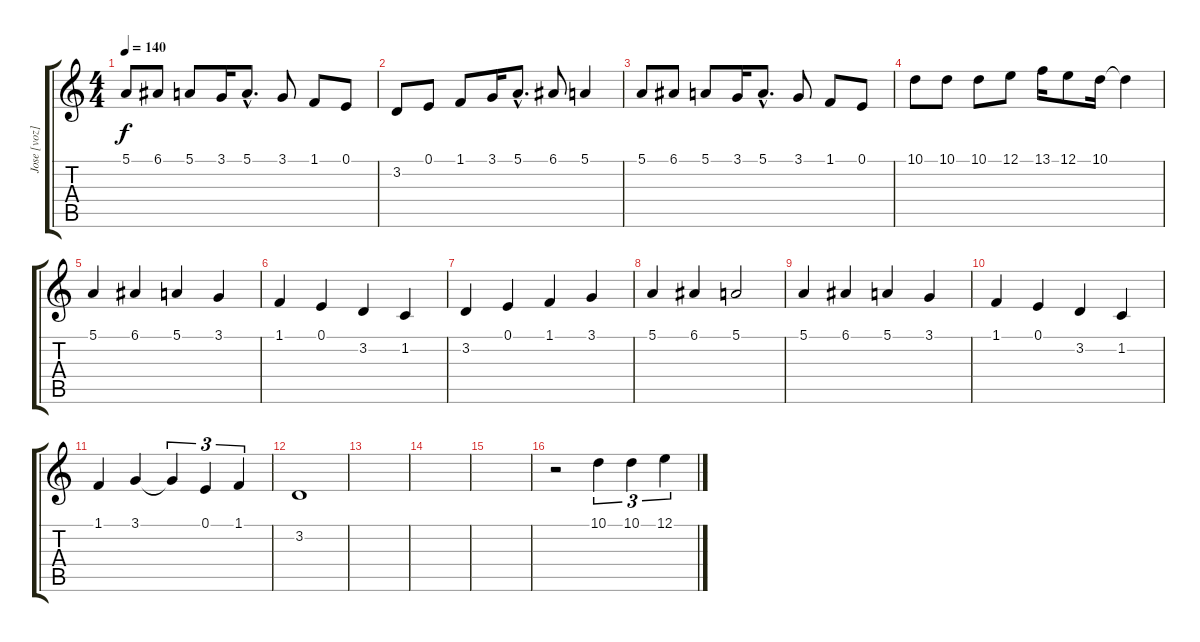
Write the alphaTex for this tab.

\track ("Jose [voz]" "Jose [voz]") {instrument pad7halo}
\staff {score tabs}
\tuning (E4 B3 G3 D3 A2 E2) {hide}
\ts (4 4)
\tempo 140
\clef g2
\ks c
5.1.8{dy f} 6.1.8 5.1.8 3.1.16 5.1{hac}.8{d} 3.1.8 1.1.8 0.1.8 |
3.2.8 0.1.8 1.1.8 3.1.16 5.1{hac}.8{d} 6.1.8 5.1.4 |
5.1.8 6.1.8 5.1.8 3.1.16 5.1{hac}.8{d} 3.1.8 1.1.8 0.1.8 |
10.1.8 10.1.8 10.1.8 12.1.8 13.1.16 12.1.8 10.1.16 10.1{t}.4 |
5.1.4 6.1.4 5.1.4 3.1.4 |
1.1.4 0.1.4 3.2.4 1.2.4 |
3.2.4 0.1.4 1.1.4 3.1.4 |
5.1.4 6.1.4 5.1.2 |
5.1.4 6.1.4 5.1.4 3.1.4 |
1.1.4 0.1.4 3.2.4 1.2.4 |
1.1.4 3.1.4 3.1{t}.4{tu (3 2)} 0.1.4{tu (3 2)} 1.1.4{tu (3 2)} |
3.2.1 |
|
|
|
r.2 10.1.4{tu (3 2)} 10.1.4{tu (3 2)} 12.1.4{tu (3 2)}
